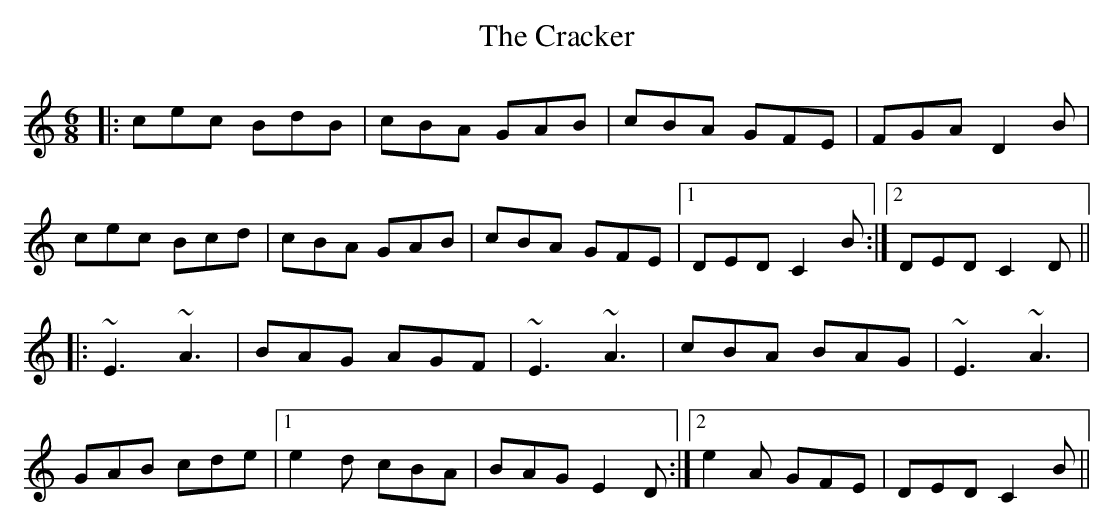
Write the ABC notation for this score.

X:1
T: The Cracker
M: 6/8
L: 1/8
K: Cmaj
|:cec BdB|cBA GAB|cBA GFE|FGA D2B|
cec Bcd|cBA GAB|cBA GFE|1 DED C2B:|2 DED C2D||
|:~E3 ~A3|BAG AGF|~E3 ~A3|cBA BAG|~E3 ~A3|
GAB cde|1 e2d cBA|BAG E2D:|2 e2A GFE|DED C2B||
